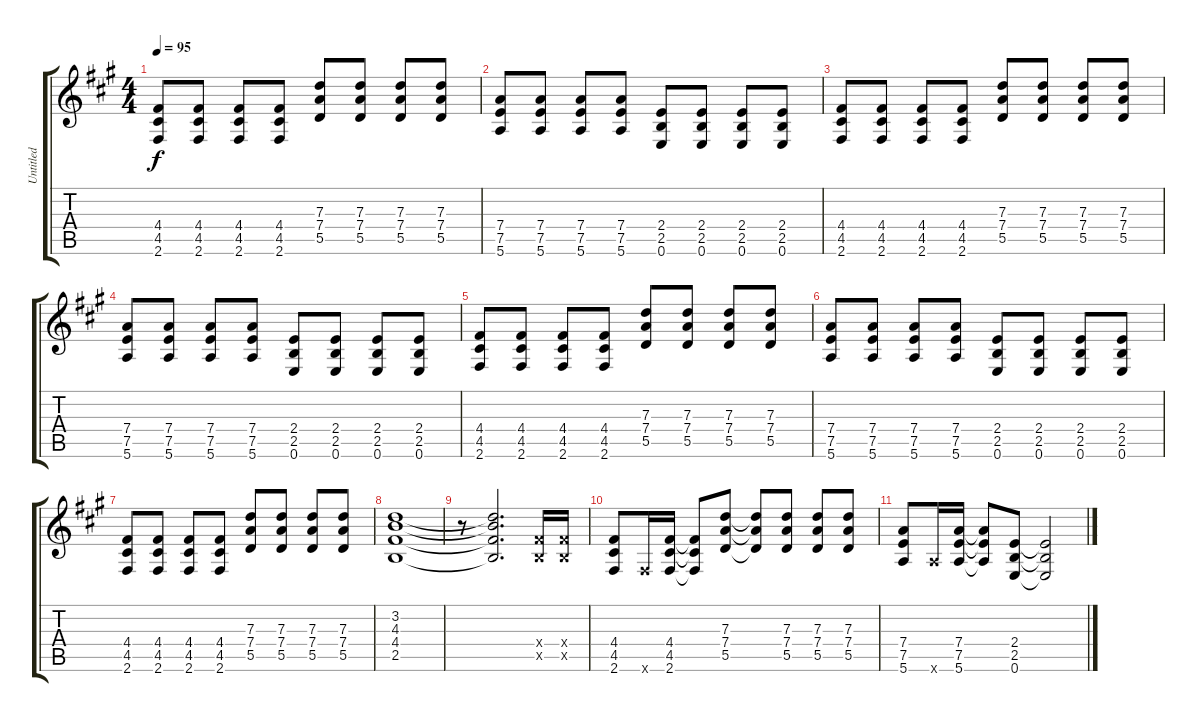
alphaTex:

\track ("Untitled" "Untitled") {instrument overdrivenguitar}
\staff {score tabs}
\tuning (E4 B3 G3 D3 A2 E2) {hide}
\ts (4 4)
\tempo 95
\clef g2
\ks a
(4.4 4.5 2.6).8{dy f} (4.4 4.5 2.6).8 (4.4 4.5 2.6).8 (4.4 4.5 2.6).8 (7.3 7.4 5.5).8 (7.3 7.4 5.5).8 (7.3 7.4 5.5).8 (7.3 7.4 5.5).8 |
(7.4 7.5 5.6).8 (7.4 7.5 5.6).8 (7.4 7.5 5.6).8 (7.4 7.5 5.6).8 (2.4 2.5 0.6).8 (2.4 2.5 0.6).8 (2.4 2.5 0.6).8 (2.4 2.5 0.6).8 |
(4.4 4.5 2.6).8 (4.4 4.5 2.6).8 (4.4 4.5 2.6).8 (4.4 4.5 2.6).8 (7.3 7.4 5.5).8 (7.3 7.4 5.5).8 (7.3 7.4 5.5).8 (7.3 7.4 5.5).8 |
(7.4 7.5 5.6).8 (7.4 7.5 5.6).8 (7.4 7.5 5.6).8 (7.4 7.5 5.6).8 (2.4 2.5 0.6).8 (2.4 2.5 0.6).8 (2.4 2.5 0.6).8 (2.4 2.5 0.6).8 |
(4.4 4.5 2.6).8 (4.4 4.5 2.6).8 (4.4 4.5 2.6).8 (4.4 4.5 2.6).8 (7.3 7.4 5.5).8 (7.3 7.4 5.5).8 (7.3 7.4 5.5).8 (7.3 7.4 5.5).8 |
(7.4 7.5 5.6).8 (7.4 7.5 5.6).8 (7.4 7.5 5.6).8 (7.4 7.5 5.6).8 (2.4 2.5 0.6).8 (2.4 2.5 0.6).8 (2.4 2.5 0.6).8 (2.4 2.5 0.6).8 |
(4.4 4.5 2.6).8 (4.4 4.5 2.6).8 (4.4 4.5 2.6).8 (4.4 4.5 2.6).8 (7.3 7.4 5.5).8 (7.3 7.4 5.5).8 (7.3 7.4 5.5).8 (7.3 7.4 5.5).8 |
(3.2 4.3 4.4 2.5).1 |
r.8 (3.2{t} 4.3{t} 4.4{t} 2.5{t}).2{d} (4.4{x} 2.5{x}).16 (4.4{x} 2.5{x}).16 |
(4.4 4.5 2.6).8 2.6{x}.16 (4.4 4.5 2.6).16 (4.4{t} 4.5{t} 2.6{t}).8 (7.3 7.4 5.5).8 (7.3{t} 7.4{t} 5.5{t}).8 (7.3 7.4 5.5).8 (7.3 7.4 5.5).8 (7.3 7.4 5.5).8 |
(7.4 7.5 5.6).8 5.6{x}.16 (7.4 7.5 5.6).16 (7.4{t} 7.5{t} 5.6{t}).8 (2.4 2.5 0.6).8 (2.4{t} 2.5{t} 0.6{t}).2
